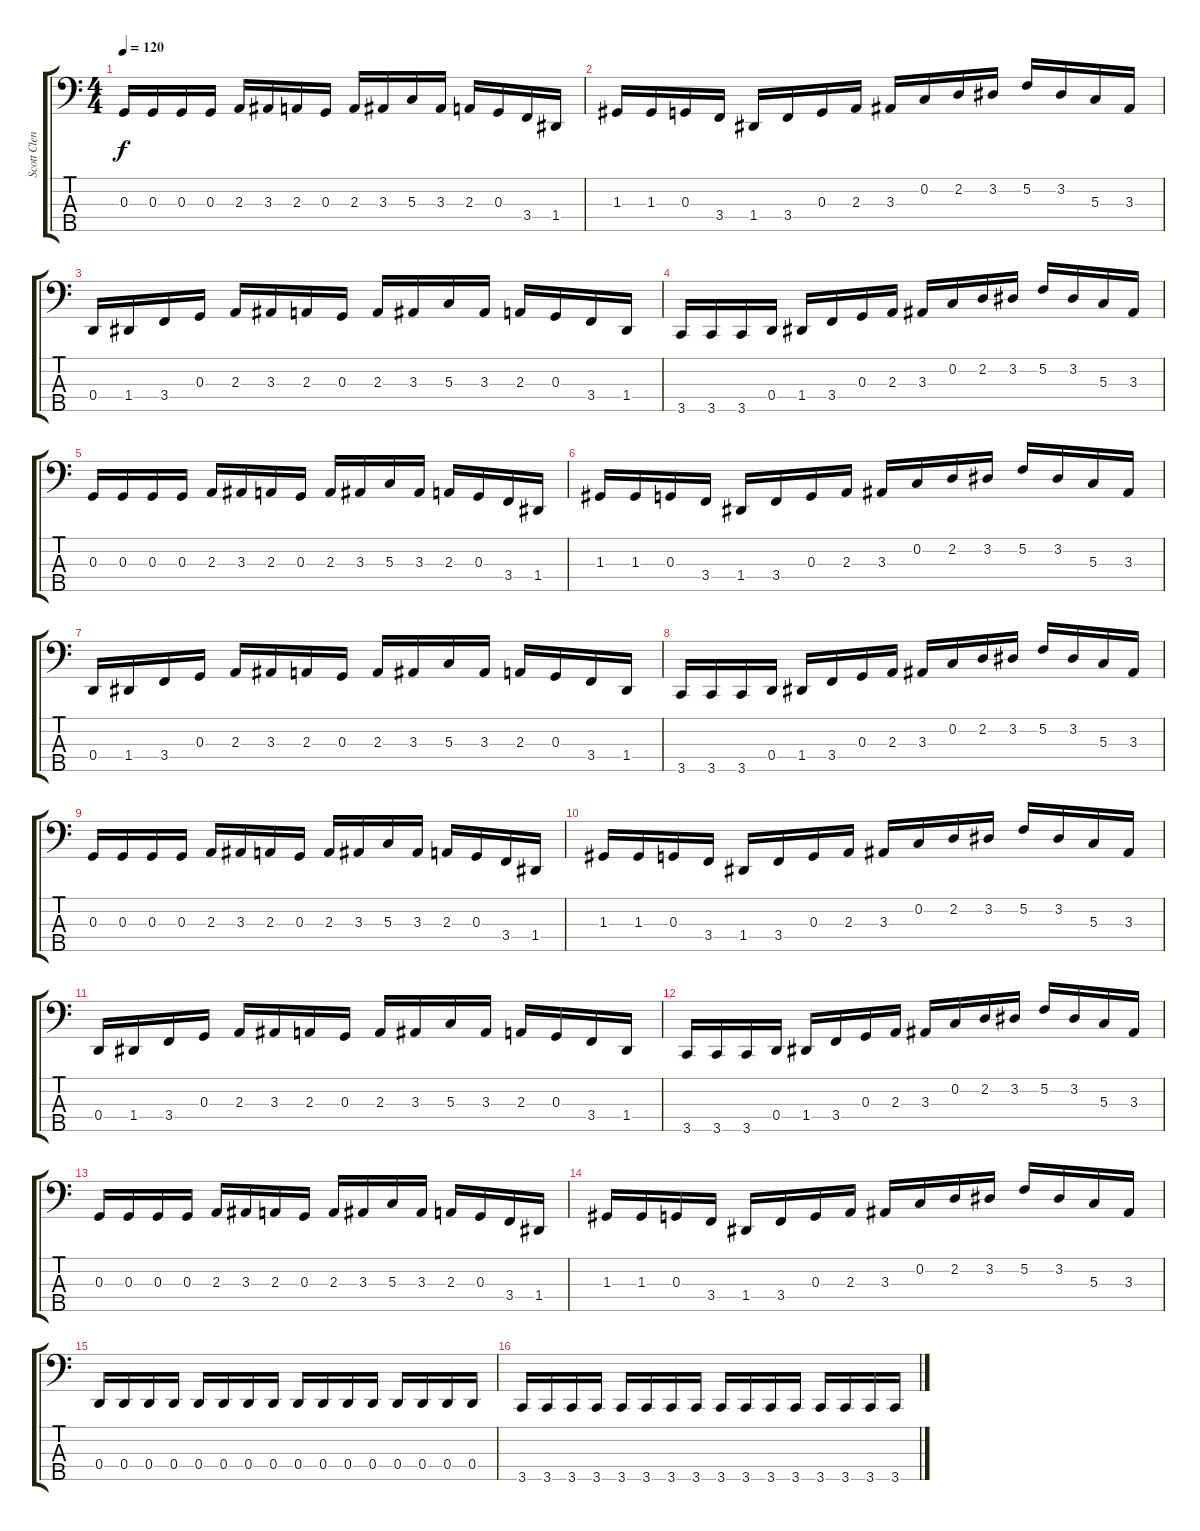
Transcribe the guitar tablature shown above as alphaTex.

\track ("Scott Clendenin" "Scott Clen") {instrument electricbasspick}
\staff {score tabs}
\tuning (F2 C2 G1 D1 A0) {hide}
\ts (4 4)
\tempo 120
\clef f4
\ks c
0.3.16{dy f} 0.3.16 0.3.16 0.3.16 2.3.16 3.3.16 2.3.16 0.3.16 2.3.16 3.3.16 5.3.16 3.3.16 2.3.16 0.3.16 3.4.16 1.4.16 |
1.3.16 1.3.16 0.3.16 3.4.16 1.4.16 3.4.16 0.3.16 2.3.16 3.3.16 0.2.16 2.2.16 3.2.16 5.2.16 3.2.16 5.3.16 3.3.16 |
0.4.16 1.4.16 3.4.16 0.3.16 2.3.16 3.3.16 2.3.16 0.3.16 2.3.16 3.3.16 5.3.16 3.3.16 2.3.16 0.3.16 3.4.16 1.4.16 |
3.5.16 3.5.16 3.5.16 0.4.16 1.4.16 3.4.16 0.3.16 2.3.16 3.3.16 0.2.16 2.2.16 3.2.16 5.2.16 3.2.16 5.3.16 3.3.16 |
0.3.16 0.3.16 0.3.16 0.3.16 2.3.16 3.3.16 2.3.16 0.3.16 2.3.16 3.3.16 5.3.16 3.3.16 2.3.16 0.3.16 3.4.16 1.4.16 |
1.3.16 1.3.16 0.3.16 3.4.16 1.4.16 3.4.16 0.3.16 2.3.16 3.3.16 0.2.16 2.2.16 3.2.16 5.2.16 3.2.16 5.3.16 3.3.16 |
0.4.16 1.4.16 3.4.16 0.3.16 2.3.16 3.3.16 2.3.16 0.3.16 2.3.16 3.3.16 5.3.16 3.3.16 2.3.16 0.3.16 3.4.16 1.4.16 |
3.5.16 3.5.16 3.5.16 0.4.16 1.4.16 3.4.16 0.3.16 2.3.16 3.3.16 0.2.16 2.2.16 3.2.16 5.2.16 3.2.16 5.3.16 3.3.16 |
0.3.16 0.3.16 0.3.16 0.3.16 2.3.16 3.3.16 2.3.16 0.3.16 2.3.16 3.3.16 5.3.16 3.3.16 2.3.16 0.3.16 3.4.16 1.4.16 |
1.3.16 1.3.16 0.3.16 3.4.16 1.4.16 3.4.16 0.3.16 2.3.16 3.3.16 0.2.16 2.2.16 3.2.16 5.2.16 3.2.16 5.3.16 3.3.16 |
0.4.16 1.4.16 3.4.16 0.3.16 2.3.16 3.3.16 2.3.16 0.3.16 2.3.16 3.3.16 5.3.16 3.3.16 2.3.16 0.3.16 3.4.16 1.4.16 |
3.5.16 3.5.16 3.5.16 0.4.16 1.4.16 3.4.16 0.3.16 2.3.16 3.3.16 0.2.16 2.2.16 3.2.16 5.2.16 3.2.16 5.3.16 3.3.16 |
0.3.16 0.3.16 0.3.16 0.3.16 2.3.16 3.3.16 2.3.16 0.3.16 2.3.16 3.3.16 5.3.16 3.3.16 2.3.16 0.3.16 3.4.16 1.4.16 |
1.3.16 1.3.16 0.3.16 3.4.16 1.4.16 3.4.16 0.3.16 2.3.16 3.3.16 0.2.16 2.2.16 3.2.16 5.2.16 3.2.16 5.3.16 3.3.16 |
0.4.16 0.4.16 0.4.16 0.4.16 0.4.16 0.4.16 0.4.16 0.4.16 0.4.16 0.4.16 0.4.16 0.4.16 0.4.16 0.4.16 0.4.16 0.4.16 |
3.5.16 3.5.16 3.5.16 3.5.16 3.5.16 3.5.16 3.5.16 3.5.16 3.5.16 3.5.16 3.5.16 3.5.16 3.5.16 3.5.16 3.5.16 3.5.16
